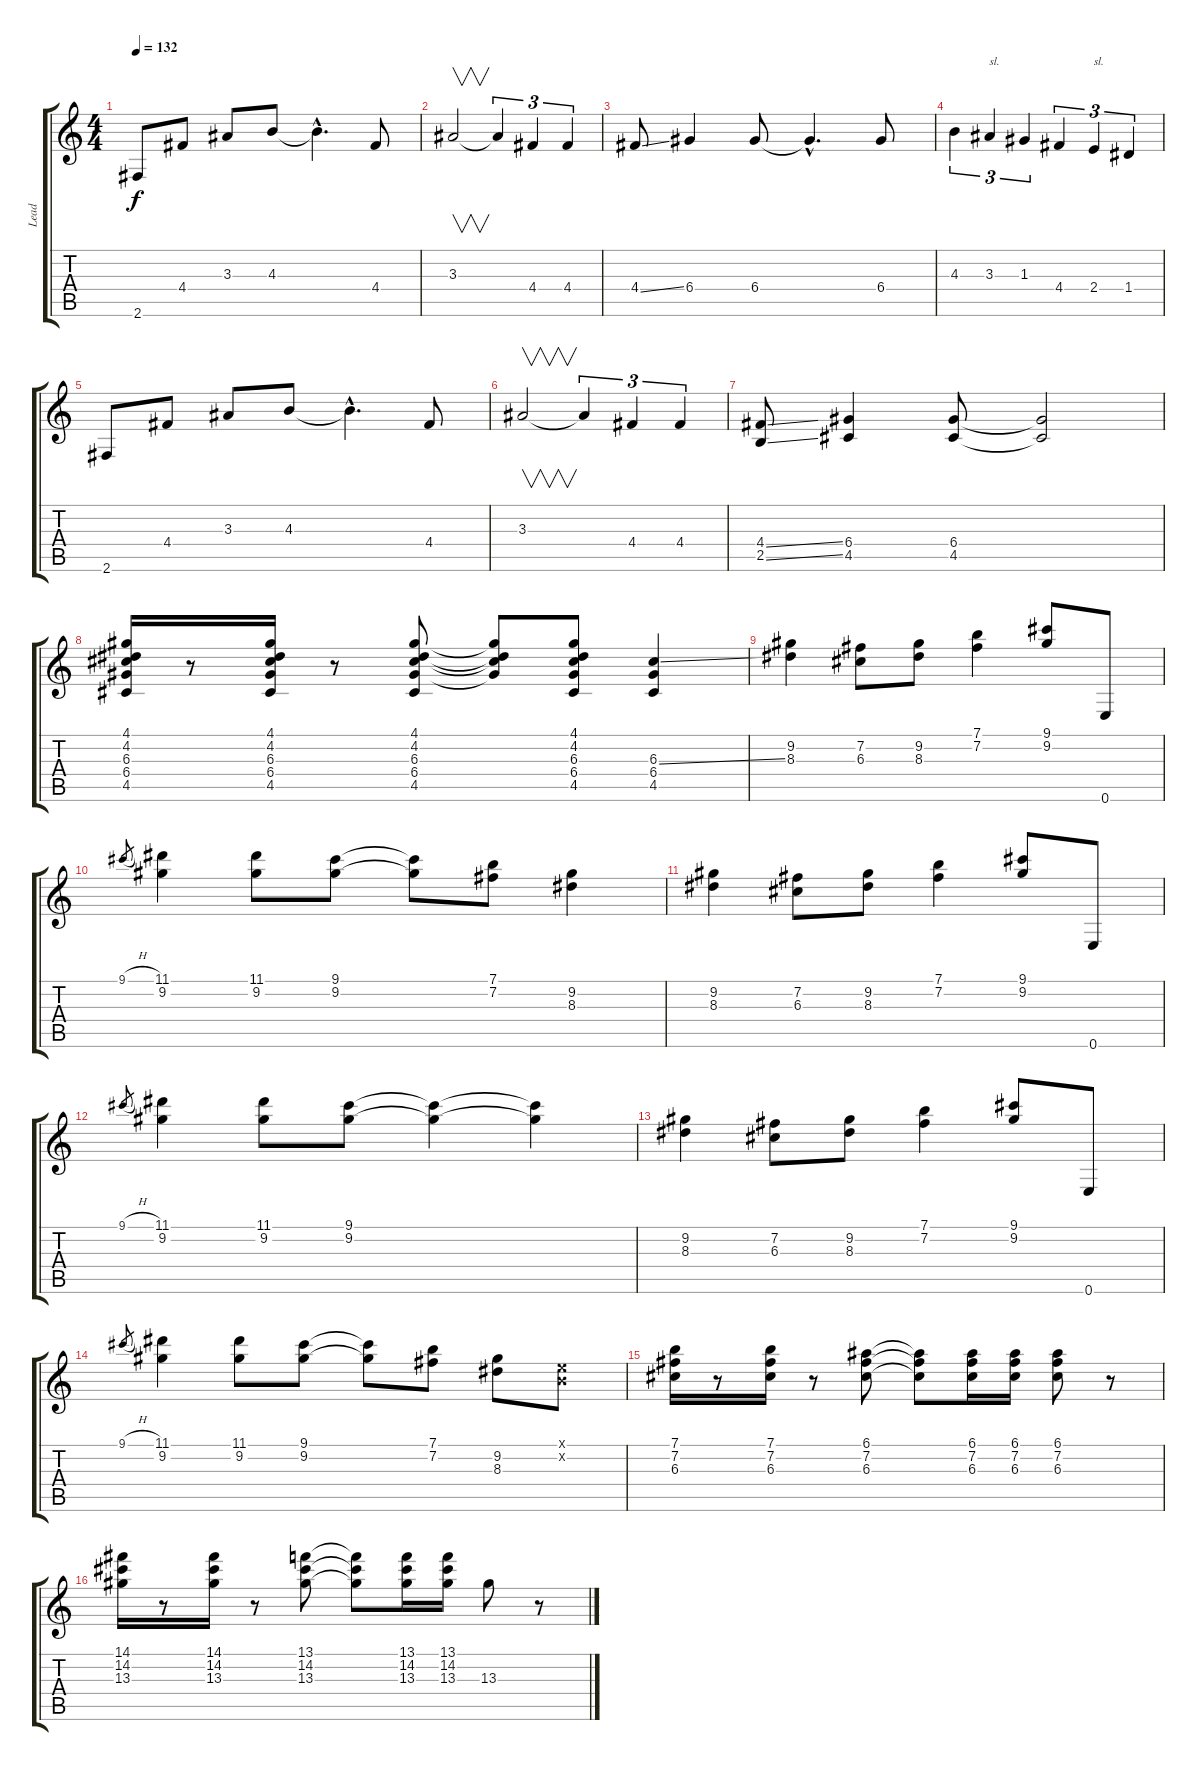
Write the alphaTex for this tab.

\track ("Lead" "Lead") {instrument distortionguitar}
\staff {score tabs}
\tuning (E4 B3 G3 D3 A2 E2) {hide}
\ts (4 4)
\tempo 132
\clef g2
\ks c
2.6.8{dy f} 4.4.8 3.3.8 4.3.8 4.3{hac t}.4{d} 4.4.8 |
3.3.2{v} 3.3{t}.4{tu (3 2)} 4.4.4{tu (3 2)} 4.4.4{tu (3 2)} |
4.4{ss}.8 6.4.4 6.4.8 6.4{hac t}.4{d} 6.4.8 |
4.3.4{tu (3 2)} 3.3.4{tu (3 2) txt "sl."} 1.3.4{tu (3 2)} 4.4.4{tu (3 2)} 2.4.4{tu (3 2) txt "sl."} 1.4.4{tu (3 2)} |
2.6.8 4.4.8 3.3.8 4.3.8 4.3{hac t}.4{d} 4.4.8 |
3.3.2{v} 3.3{t}.4{tu (3 2)} 4.4.4{tu (3 2)} 4.4.4{tu (3 2)} |
(4.4{ss} 2.5{ss}).8 (6.4 4.5).4 (6.4 4.5).8 (6.4{t} 4.5{t}).2 |
(4.1 4.2 6.3 6.4 4.5).16 r.8 (4.1 4.2 6.3 6.4 4.5).16 r.8 (4.1 4.2 6.3 6.4 4.5).8 (4.1{t} 4.2{t} 6.3{t} 6.4{t}).8 (4.1 4.2 6.3 6.4 4.5).8 (6.3{ss} 6.4 4.5).4 |
(9.2 8.3).4 (7.2 6.3).8 (9.2 8.3).8 (7.1 7.2).4 (9.1 9.2).8 0.6.8 |
9.1{h}.8{gr} (11.1 9.2).4 (11.1 9.2).8 (9.1 9.2).8 (9.1{t} 9.2{t}).8 (7.1 7.2).8 (9.2 8.3).4 |
(9.2 8.3).4 (7.2 6.3).8 (9.2 8.3).8 (7.1 7.2).4 (9.1 9.2).8 0.6.8 |
9.1{h}.8{gr} (11.1 9.2).4 (11.1 9.2).8 (9.1 9.2).8 (9.1{t} 9.2{t}).4 (9.1{t} 9.2{t}).4 |
(9.2 8.3).4 (7.2 6.3).8 (9.2 8.3).8 (7.1 7.2).4 (9.1 9.2).8 0.6.8 |
9.1{h}.8{gr} (11.1 9.2).4 (11.1 9.2).8 (9.1 9.2).8 (9.1{t} 9.2{t}).8 (7.1 7.2).8 (9.2 8.3).8 (0.1{x} 0.2{x}).8 |
(7.1 7.2 6.3).16 r.8 (7.1 7.2 6.3).16 r.8 (6.1 7.2 6.3).8 (6.1{t} 7.2{t} 6.3{t}).8 (6.1 7.2 6.3).16 (6.1 7.2 6.3).16 (6.1 7.2 6.3).8 r.8 |
(14.1 14.2 13.3).16 r.8 (14.1 14.2 13.3).16 r.8 (13.1 14.2 13.3).8 (13.1{t} 14.2{t} 13.3{t}).8 (13.1 14.2 13.3).16 (13.1 14.2 13.3).16 13.3.8 r.8
